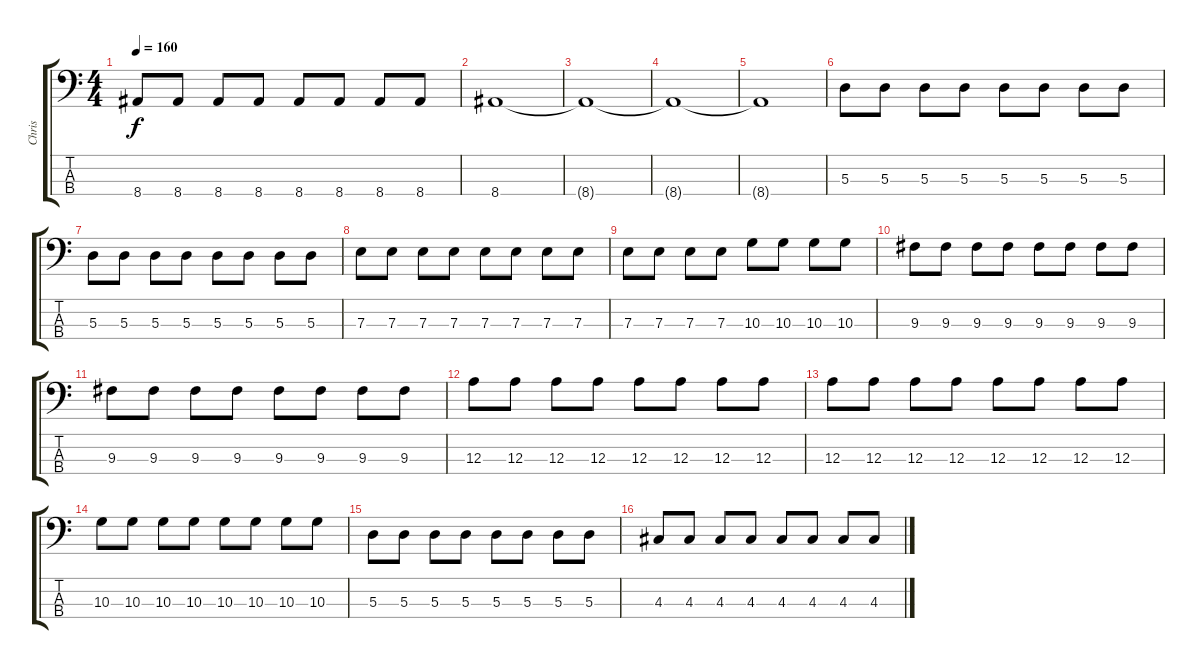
\track ("Chris" "Chris") {instrument electricbassfinger}
\staff {score tabs}
\tuning (G2 D2 A1 D1) {hide}
\ts (4 4)
\tempo 160
\clef f4
\ks c
8.4.8{dy f} 8.4.8 8.4.8 8.4.8 8.4.8 8.4.8 8.4.8 8.4.8 |
8.4.1 |
8.4{t}.1 |
8.4{t}.1 |
8.4{t}.1 |
5.3.8{instrument electricbassfinger} 5.3.8 5.3.8 5.3.8 5.3.8 5.3.8 5.3.8 5.3.8 |
5.3.8{instrument electricbassfinger} 5.3.8 5.3.8 5.3.8 5.3.8 5.3.8 5.3.8 5.3.8 |
7.3.8 7.3.8 7.3.8 7.3.8 7.3.8 7.3.8 7.3.8 7.3.8 |
7.3.8 7.3.8 7.3.8 7.3.8 10.3.8 10.3.8 10.3.8 10.3.8 |
9.3.8 9.3.8 9.3.8 9.3.8 9.3.8 9.3.8 9.3.8 9.3.8 |
9.3.8 9.3.8 9.3.8 9.3.8 9.3.8 9.3.8 9.3.8 9.3.8 |
12.3.8 12.3.8 12.3.8 12.3.8 12.3.8 12.3.8 12.3.8 12.3.8 |
12.3.8 12.3.8 12.3.8 12.3.8 12.3.8 12.3.8 12.3.8 12.3.8 |
10.3.8 10.3.8 10.3.8 10.3.8 10.3.8 10.3.8 10.3.8 10.3.8 |
5.3.8 5.3.8 5.3.8 5.3.8 5.3.8 5.3.8 5.3.8 5.3.8 |
4.3.8 4.3.8 4.3.8 4.3.8 4.3.8 4.3.8 4.3.8 4.3.8
